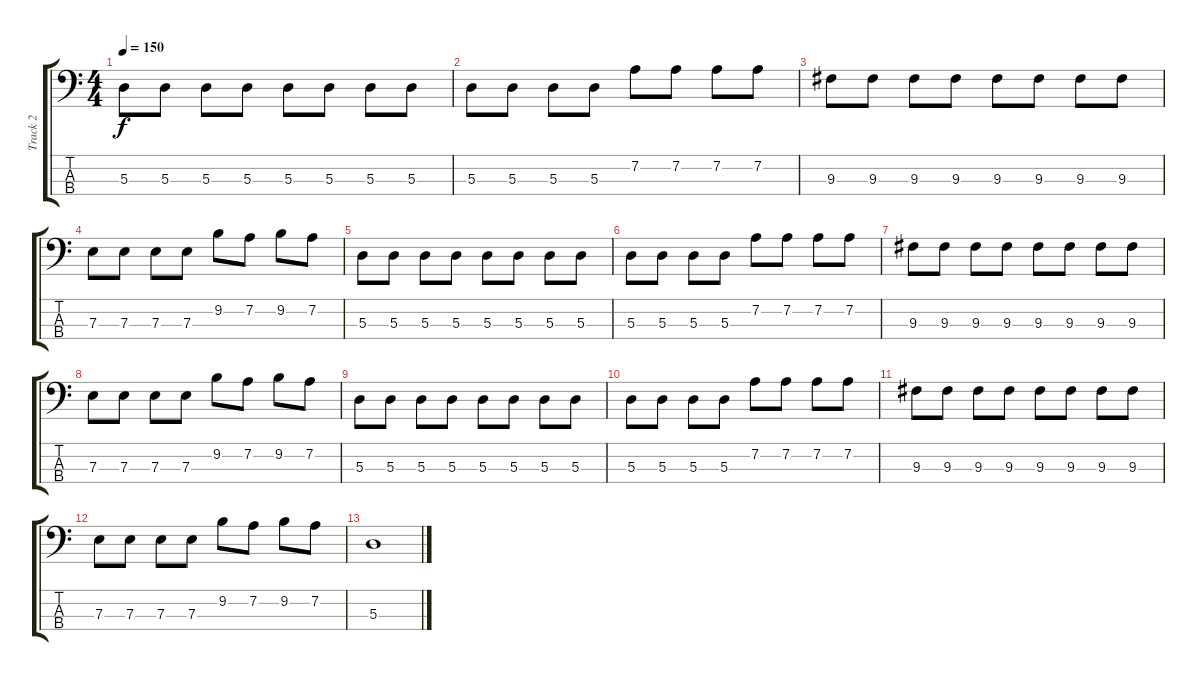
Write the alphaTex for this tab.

\track ("Track 2" "Track 2") {instrument electricbassfinger}
\staff {score tabs}
\tuning (G2 D2 A1 E1) {hide}
\ts (4 4)
\tempo 150
\clef f4
\ks c
5.3.8{dy f} 5.3.8 5.3.8 5.3.8 5.3.8 5.3.8 5.3.8 5.3.8 |
5.3.8 5.3.8 5.3.8 5.3.8 7.2.8 7.2.8 7.2.8 7.2.8 |
9.3.8 9.3.8 9.3.8 9.3.8 9.3.8 9.3.8 9.3.8 9.3.8 |
7.3.8 7.3.8 7.3.8 7.3.8 9.2.8 7.2.8 9.2.8 7.2.8 |
5.3.8 5.3.8 5.3.8 5.3.8 5.3.8 5.3.8 5.3.8 5.3.8 |
5.3.8 5.3.8 5.3.8 5.3.8 7.2.8 7.2.8 7.2.8 7.2.8 |
9.3.8 9.3.8 9.3.8 9.3.8 9.3.8 9.3.8 9.3.8 9.3.8 |
7.3.8 7.3.8 7.3.8 7.3.8 9.2.8 7.2.8 9.2.8 7.2.8 |
5.3.8 5.3.8 5.3.8 5.3.8 5.3.8 5.3.8 5.3.8 5.3.8 |
5.3.8 5.3.8 5.3.8 5.3.8 7.2.8 7.2.8 7.2.8 7.2.8 |
9.3.8 9.3.8 9.3.8 9.3.8 9.3.8 9.3.8 9.3.8 9.3.8 |
7.3.8 7.3.8 7.3.8 7.3.8 9.2.8 7.2.8 9.2.8 7.2.8 |
5.3.1
